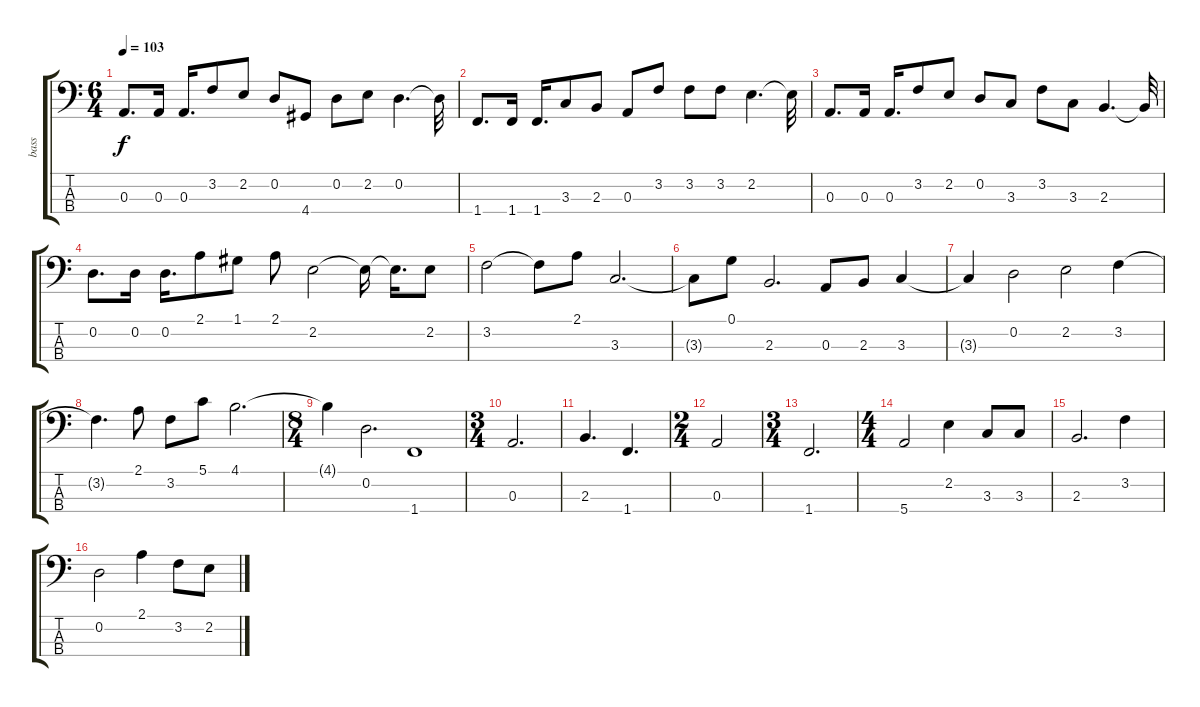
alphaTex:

\track ("bass" "bass") {instrument electricbassfinger}
\staff {score tabs}
\tuning (G2 D2 A1 E1) {hide}
\ts (6 4)
\tempo 103
\clef f4
\ks c
0.3.8{d dy f} 0.3.16 0.3.16{d} 3.2.8 2.2.8 0.2.8 4.4.8 0.2.8 2.2.8 0.2.4{d} 0.2{t}.32 |
1.4.8{d} 1.4.16 1.4.16{d} 3.3.8 2.3.8 0.3.8 3.2.8 3.2.8 3.2.8 2.2.4{d} 2.2{t}.32 |
0.3.8{d} 0.3.16 0.3.16{d} 3.2.8 2.2.8 0.2.8 3.3.8 3.2.8 3.3.8 2.3.4{d} 2.3{t}.32 |
0.2.8{d} 0.2.16 0.2.16{d} 2.1.8 1.1.8 2.1.8 2.2.2 2.2{t}.16 2.2{t}.16{d} 2.2.8 |
3.2.2 3.2{t}.8 2.1.8 3.3.2{d} |
3.3{t}.8 0.1.8 2.3.2{d} 0.3.8 2.3.8 3.3.4 |
3.3{t}.4 0.2.2 2.2.2 3.2.4 |
3.2{t}.4{d} 2.1.8 3.2.8 5.1.8 4.1.2{d} |
\ts (8 4)
4.1{t}.4 0.2.2{d} 1.4.1 |
\ts (3 4)
0.3.2{d} |
2.3.4{d} 1.4.4{d} |
\ts (2 4)
0.3.2 |
\ts (3 4)
1.4.2{d} |
\ts (4 4)
5.4.2 2.2.4 3.3.8 3.3.8 |
2.3.2{d} 3.2.4 |
0.2.2 2.1.4 3.2.8 2.2.8
